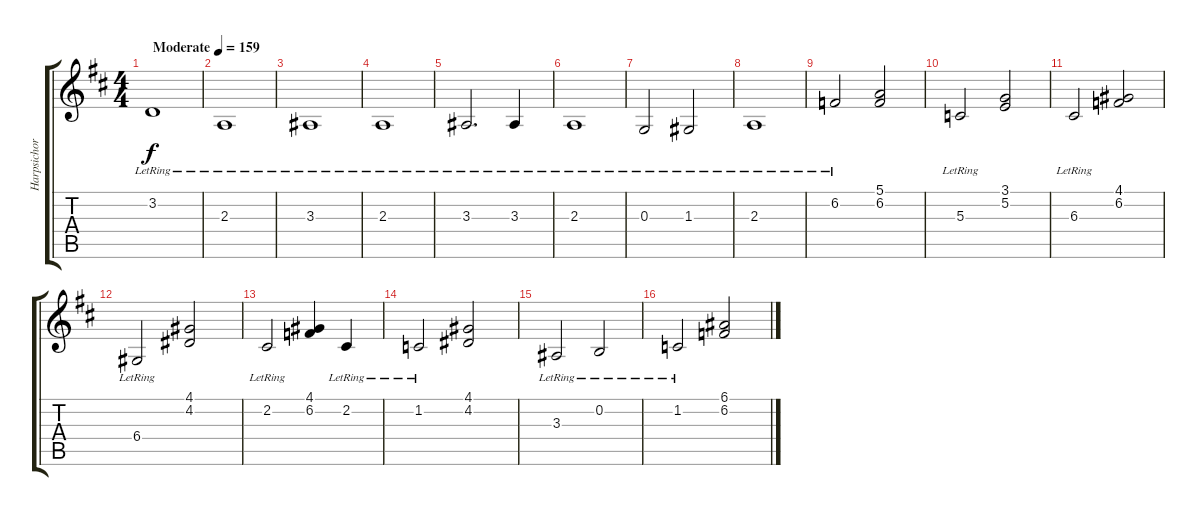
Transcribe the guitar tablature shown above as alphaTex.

\track ("Harpsichord" "Harpsichor") {instrument harpsichord}
\staff {score tabs}
\tuning (E4 B3 G3 D3 A2 E2) {hide}
\ts (4 4)
\tempo (159 "Moderate")
\clef g2
\ks d
3.2{lr}.1{dy f instrument harpsichord} |
2.3{lr}.1 |
3.3{lr}.1 |
2.3{lr}.1 |
3.3{lr}.2{d} 3.3{lr}.4 |
2.3{lr}.1 |
0.3{lr}.2 1.3{lr}.2 |
2.3{lr}.1 |
6.2{lr}.2 (5.1 6.2).2 |
5.3{lr}.2 (3.1 5.2).2 |
6.3{lr}.2 (4.1 6.2).2 |
6.4{lr}.2 (4.1 4.2).2 |
2.2{lr}.2 (4.1 6.2).4 2.2{lr}.4 |
1.2{lr}.2 (4.1 4.2).2 |
3.3{lr}.2 0.2{lr}.2 |
1.2{lr}.2 (6.1 6.2).2
